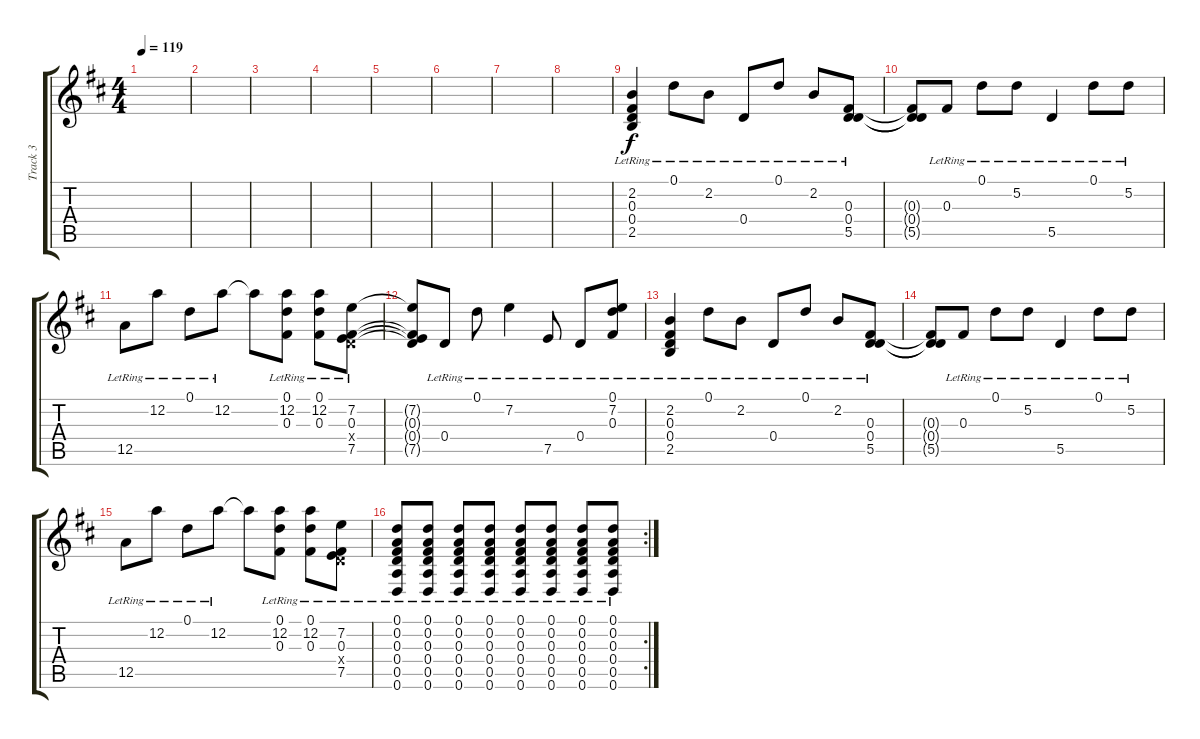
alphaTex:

\track ("Track 3" "Track 3") {instrument acousticguitarsteel}
\staff {score tabs}
\tuning (D4 A3 Gb3 D3 A2 D2) {hide}
\ts (4 4)
\tempo 119
\clef g2
\ks d
|
|
|
|
|
|
|
|
(2.2{lr} 0.3{lr} 0.4{lr} 2.5{lr}).4{volume 13} 0.1{lr}.8 2.2{lr}.8 0.4{lr}.8 0.1{lr}.8 2.2{lr}.8 (0.3{lr} 0.4{lr} 5.5{lr}).8 |
(0.3{t} 0.4{t} 5.5{t}).8 0.3{lr}.8 0.1{lr}.8 5.2{lr}.8 5.5{lr}.4 0.1{lr}.8 5.2{lr}.8 |
12.5{lr}.8 12.2{lr}.8 0.1{lr}.8 12.2{lr}.8 12.2{t}.8 (0.1{lr} 12.2{lr} 0.3{lr}).8 (0.1{lr} 12.2{lr} 0.3{lr}).8 (7.2{lr} 0.3{lr} 0.4{x} 7.5{lr}).8 |
(7.2{t} 0.3{t} 0.4{t} 7.5{t}).8 0.4{lr}.8 0.1{lr}.8 7.2{lr}.4 7.5{lr}.8 0.4{lr}.8 (0.1{lr} 7.2{lr} 0.3{lr}).8 |
(2.2{lr} 0.3{lr} 0.4{lr} 2.5{lr}).4 0.1{lr}.8 2.2{lr}.8 0.4{lr}.8 0.1{lr}.8 2.2{lr}.8 (0.3{lr} 0.4{lr} 5.5{lr}).8 |
(0.3{t} 0.4{t} 5.5{t}).8 0.3{lr}.8 0.1{lr}.8 5.2{lr}.8 5.5{lr}.4 0.1{lr}.8 5.2{lr}.8 |
12.5{lr}.8 12.2{lr}.8 0.1{lr}.8 12.2{lr}.8 12.2{t}.8 (0.1{lr} 12.2{lr} 0.3{lr}).8 (0.1{lr} 12.2{lr} 0.3{lr}).8 (7.2{lr} 0.3{lr} 0.4{x} 7.5{lr}).8 |
\rc 2
(0.1{lr} 0.2{lr} 0.3{lr} 0.4{lr} 0.5{lr} 0.6{lr}).8 (0.1{lr} 0.2{lr} 0.3{lr} 0.4{lr} 0.5{lr} 0.6{lr}).8 (0.1{lr} 0.2{lr} 0.3{lr} 0.4{lr} 0.5{lr} 0.6{lr}).8 (0.1{lr} 0.2{lr} 0.3{lr} 0.4{lr} 0.5{lr} 0.6{lr}).8 (0.1{lr} 0.2{lr} 0.3{lr} 0.4{lr} 0.5{lr} 0.6{lr}).8 (0.1{lr} 0.2{lr} 0.3{lr} 0.4{lr} 0.5{lr} 0.6{lr}).8 (0.1{lr} 0.2{lr} 0.3{lr} 0.4{lr} 0.5{lr} 0.6{lr}).8 (0.1{lr} 0.2{lr} 0.3{lr} 0.4{lr} 0.5{lr} 0.6{lr}).8
